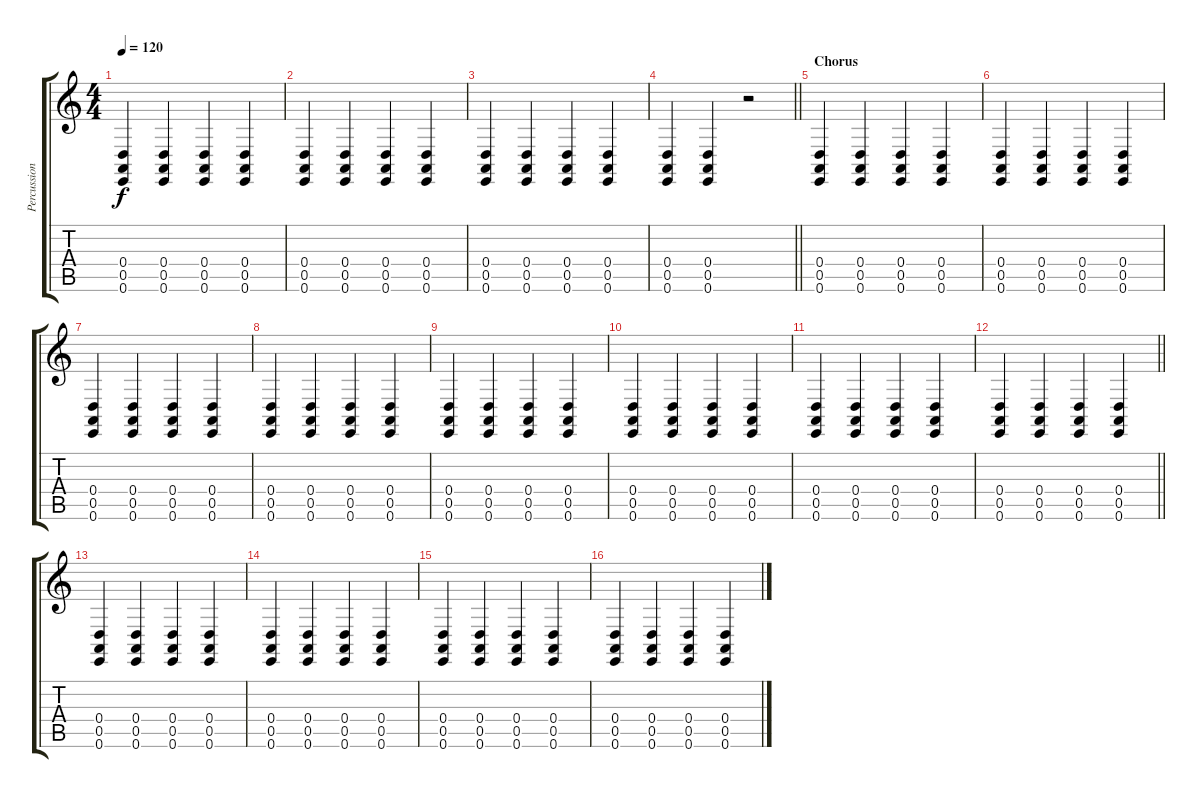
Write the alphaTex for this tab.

\track ("Percussion" "Percussion") {instrument melodictom}
\staff {score tabs}
\tuning (E4 B3 G3 D3 A2 E2) {hide}
\ts (4 4)
\tempo 120
\clef g2
\ks c
(0.4 0.5 0.6).4{dy f} (0.4 0.5 0.6).4 (0.4 0.5 0.6).4 (0.4 0.5 0.6).4 |
(0.4 0.5 0.6).4 (0.4 0.5 0.6).4 (0.4 0.5 0.6).4 (0.4 0.5 0.6).4 |
(0.4 0.5 0.6).4 (0.4 0.5 0.6).4 (0.4 0.5 0.6).4 (0.4 0.5 0.6).4 |
\barLineRight lightlight
(0.4 0.5 0.6).4 (0.4 0.5 0.6).4 r.2 |
\section ("" "Chorus")
(0.4 0.5 0.6).4 (0.4 0.5 0.6).4 (0.4 0.5 0.6).4 (0.4 0.5 0.6).4 |
(0.4 0.5 0.6).4 (0.4 0.5 0.6).4 (0.4 0.5 0.6).4 (0.4 0.5 0.6).4 |
(0.4 0.5 0.6).4 (0.4 0.5 0.6).4 (0.4 0.5 0.6).4 (0.4 0.5 0.6).4 |
(0.4 0.5 0.6).4 (0.4 0.5 0.6).4 (0.4 0.5 0.6).4 (0.4 0.5 0.6).4 |
(0.4 0.5 0.6).4 (0.4 0.5 0.6).4 (0.4 0.5 0.6).4 (0.4 0.5 0.6).4 |
(0.4 0.5 0.6).4 (0.4 0.5 0.6).4 (0.4 0.5 0.6).4 (0.4 0.5 0.6).4 |
(0.4 0.5 0.6).4 (0.4 0.5 0.6).4 (0.4 0.5 0.6).4 (0.4 0.5 0.6).4 |
\barLineRight lightlight
(0.4 0.5 0.6).4 (0.4 0.5 0.6).4 (0.4 0.5 0.6).4 (0.4 0.5 0.6).4 |
(0.4 0.5 0.6).4 (0.4 0.5 0.6).4 (0.4 0.5 0.6).4 (0.4 0.5 0.6).4 |
(0.4 0.5 0.6).4 (0.4 0.5 0.6).4 (0.4 0.5 0.6).4 (0.4 0.5 0.6).4 |
(0.4 0.5 0.6).4 (0.4 0.5 0.6).4 (0.4 0.5 0.6).4 (0.4 0.5 0.6).4 |
(0.4 0.5 0.6).4 (0.4 0.5 0.6).4 (0.4 0.5 0.6).4 (0.4 0.5 0.6).4
